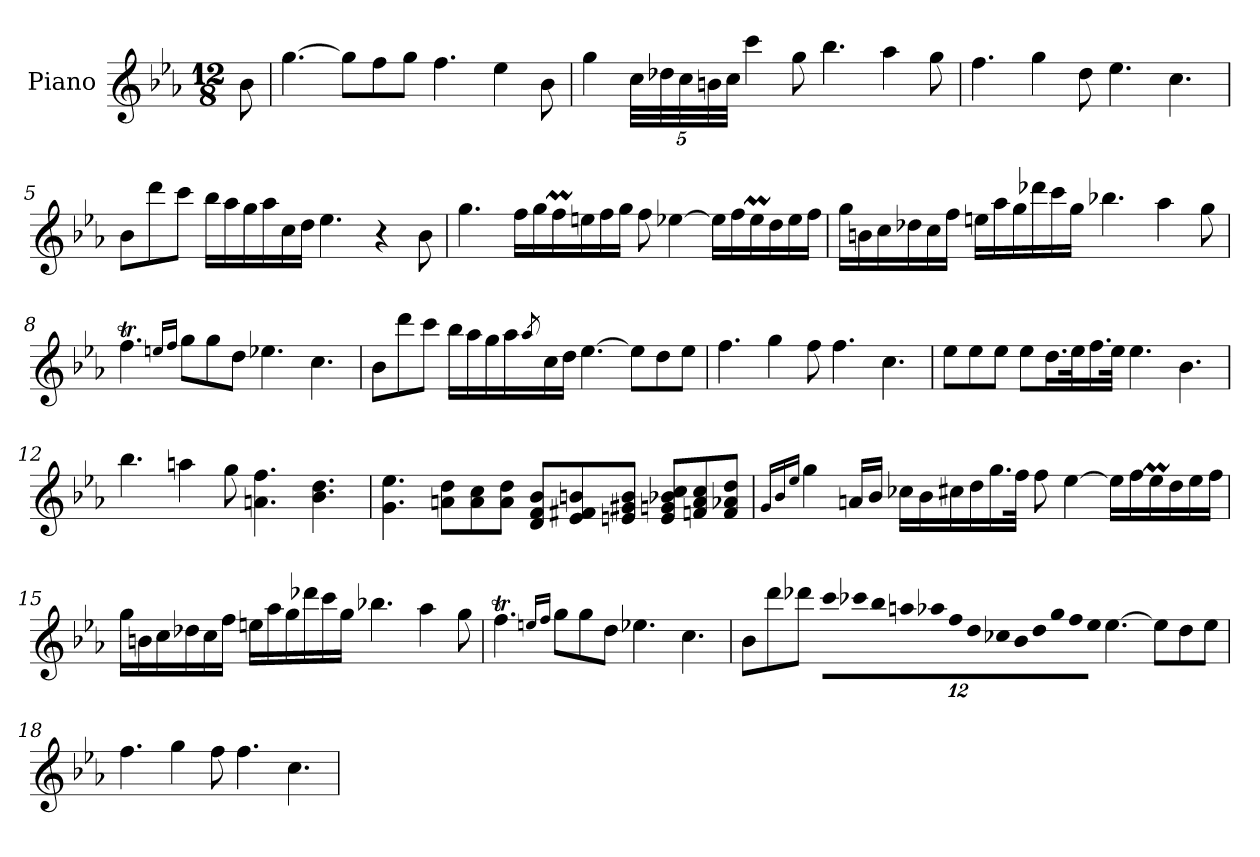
**kern
*part1
*staff1
*I"Piano
*I'Pno.
*clefG2
*k[b-e-a-]
*M12/8
*MM60
=1
8b-\
=2
[4.gg\
8gg\L]
8ff\
8gg\J
4.ff\
4ee-\
8b-\
=3
4gg\
*Xbrackettup
40cc\LLL
40dd-X\
40cc\
40bn\
40cc\JJJ
4ccc\
8gg\
4.bb-\
4aa-\
8gg\
=4
4.ff\
4gg\
8dd\
4.ee-\
4.cc\
!!LO:LB:g=z
=5
8b-\L
8ddd\
8ccc\J
16bb-\LL
16aa-\
16gg\
16aa-\
16cc\
16dd\JJ
4.ee-\
4r
8b-\
=6
4.gg\
16ff\LL
16gg\
16ffM\
16een\
16ff\
16gg\JJ
8ff\
[4ee-X\
16ee-\LL]
16ff\
16ee-M\
16dd\
16ee-\
16ff\JJ
!!LO:LB:g=z
=7
16gg\LL
16bn\
16cc\
16dd-X\
16cc\
16ff\JJ
16een\LL
16aa-\
16gg\
16ddd-X\
16ccc\
16gg\JJ
4.bb-X\
4aa-\
8gg\
=8
4.ffT\
16qeen/LL
16qff/JJ
8gg\L
8gg\
8dd\J
4.ee-X\
4.cc\
!!LO:LB:g=z
=9
8b-\L
8ddd\
8ccc\J
16bb-\LL
16aa-\
16gg\
16aa-\
8qaa-/
16cc\
16dd\JJ
[4.ee-\
8ee-\L]
8dd\
8ee-\J
=10
4.ff\
4gg\
8ff\
4.ff\
4.cc\
=11
8ee-\L
8ee-\
8ee-\J
8ee-\L
16.dd\L
32ee-\K
16.ff\
32ee-\JJk
4.ee-\
4.b-\
!!LO:LB:g=z
=12
4.bb-\
4aan\
8gg\
4.an\ 4.ff\
4.b-\ 4.dd\
=13
4.g\ 4.ee-\
8an\ 8dd\L
8a\ 8cc\
8a\ 8dd\J
8d/ 8f/ 8b-/L
8e-/ 8f#X/ 8bn/
8en/ 8g#X/ 8b/J
8e/ 8gn/ 8b-X/ 8cc/L
8fn/ 8a/ 8cc/
8f/ 8a-X/ 8dd/J
!!LO:LB:g=z
=14
16qg/LL
16qb-/
16qee-/JJ
4gg\
16an/LL
16b-/JJ
16cc-X\LL
16b-\
16cc#X\
16dd\
16.gg\
32ff\JJk
8ff\
[4ee-\
16ee-\LL]
16ff\
16ee-M\
16dd\
16ee-\
16ff\JJ
!!LO:LB:g=z
=15
16gg\LL
16bn\
16cc\
16dd-X\
16cc\
16ff\JJ
16een\LL
16aa-\
16gg\
16ddd-X\
16ccc\
16gg\JJ
4.bb-X\
4aa-\
8gg\
=16
4.ffT\
16qeen/LL
16qff/JJ
8gg\L
8gg\
8dd\J
4.ee-X\
4.cc\
!!LO:LB:g=z
=17
8b-\L
8ddd\
8ddd-X\J
!LO:N:vis=32
384%11ccc\LLL
!LO:N:vis=32
384%11ccc-X\
!LO:N:vis=32
384%11bb-\
!LO:N:vis=32
384%11aan\
!LO:N:vis=32
384%11aa-X\
!LO:N:vis=32
384%11ff\
!LO:N:vis=32
384%11dd\
!LO:N:vis=32
384%11cc-X\
!LO:N:vis=32
384%11b-\
!LO:N:vis=32
384%11dd\
!LO:N:vis=32
384%11gg\
!LO:N:vis=32
384%11ff\
!LO:N:vis=32
384%11ee-\JJJ
[4.ee-\
8ee-\L]
8dd\
8ee-\J
=18
4.ff\
4gg\
8ff\
4.ff\
4.cc\
=
*-
